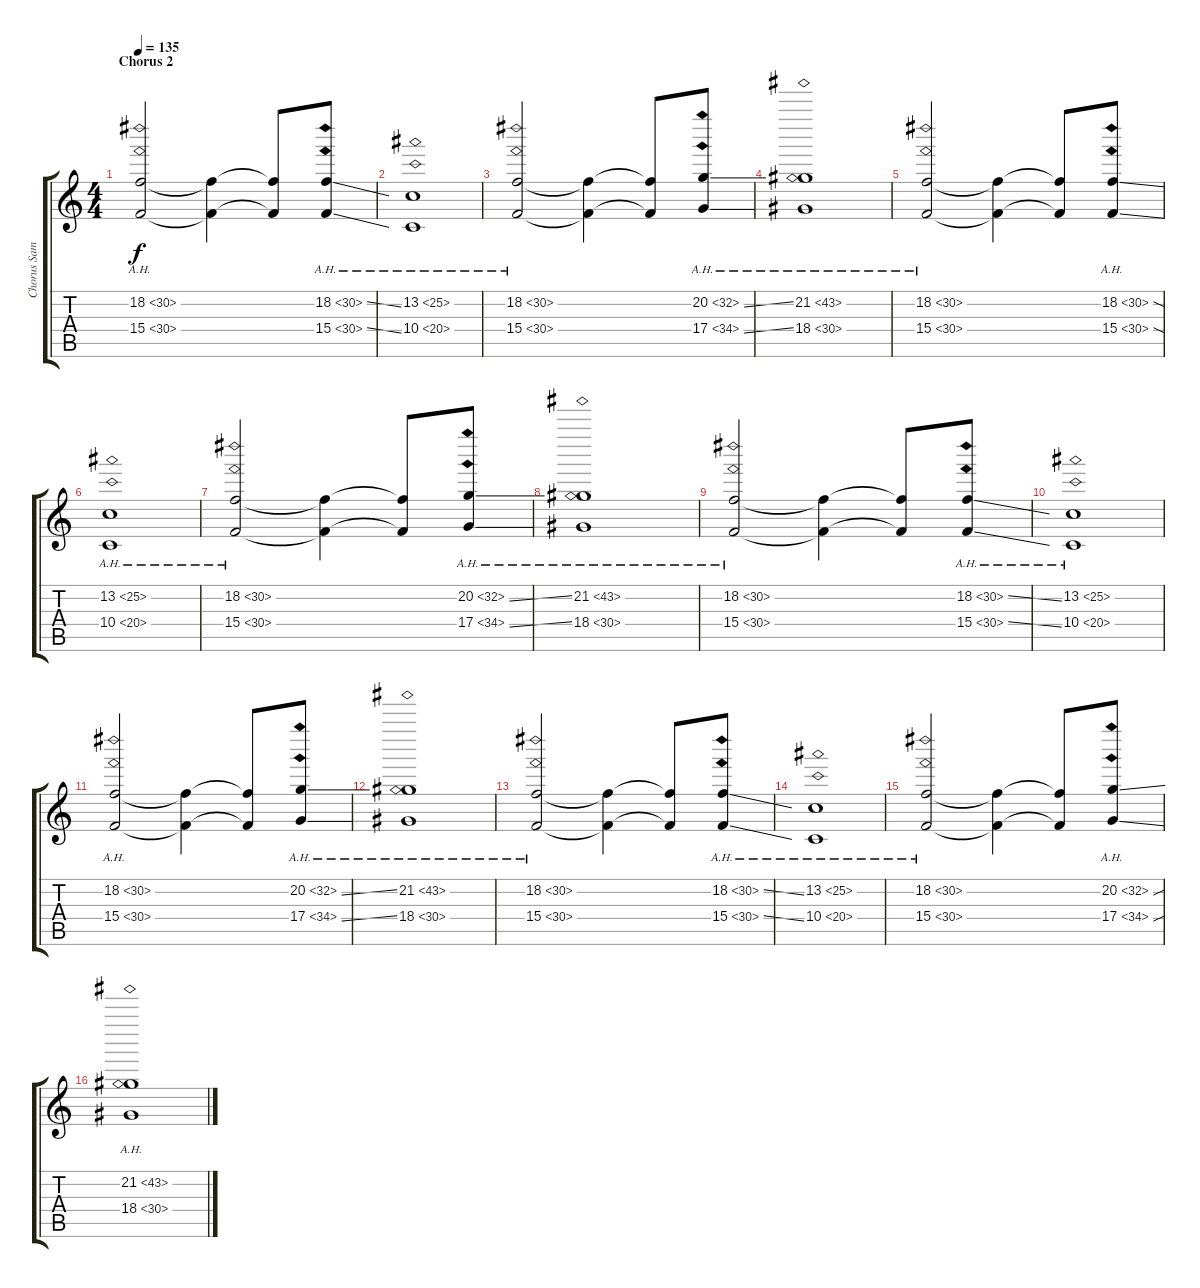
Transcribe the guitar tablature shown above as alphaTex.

\track ("Chorus Sample" "Chorus Sam") {instrument lead2sawtooth}
\staff {score tabs}
\tuning (E4 B3 G3 D3 A2 E2) {hide}
\ts (4 4)
\section ("" "Chorus 2")
\tempo 135
\clef g2
\ks c
(18.2{ah 12} 15.4{ah 15}).2{dy f} (18.2{t} 15.4{t}).4 (18.2{t} 15.4{t}).8 (18.2{ah 12 ss} 15.4{ah 15 ss}).8 |
(13.2{ah 12} 10.4{ah 10}).1 |
(18.2{ah 12} 15.4{ah 15}).2 (18.2{t} 15.4{t}).4 (18.2{t} 15.4{t}).8 (20.2{ah 12 ss} 17.4{ah 17 ss}).8 |
(21.2{ah 22} 18.4{ah 12}).1 |
(18.2{ah 12} 15.4{ah 15}).2 (18.2{t} 15.4{t}).4 (18.2{t} 15.4{t}).8 (18.2{ah 12 ss} 15.4{ah 15 ss}).8 |
(13.2{ah 12} 10.4{ah 10}).1 |
(18.2{ah 12} 15.4{ah 15}).2 (18.2{t} 15.4{t}).4 (18.2{t} 15.4{t}).8 (20.2{ah 12 ss} 17.4{ah 17 ss}).8 |
(21.2{ah 22} 18.4{ah 12}).1 |
(18.2{ah 12} 15.4{ah 15}).2 (18.2{t} 15.4{t}).4 (18.2{t} 15.4{t}).8 (18.2{ah 12 ss} 15.4{ah 15 ss}).8 |
(13.2{ah 12} 10.4{ah 10}).1 |
(18.2{ah 12} 15.4{ah 15}).2 (18.2{t} 15.4{t}).4 (18.2{t} 15.4{t}).8 (20.2{ah 12 ss} 17.4{ah 17 ss}).8 |
(21.2{ah 22} 18.4{ah 12}).1 |
(18.2{ah 12} 15.4{ah 15}).2 (18.2{t} 15.4{t}).4 (18.2{t} 15.4{t}).8 (18.2{ah 12 ss} 15.4{ah 15 ss}).8 |
(13.2{ah 12} 10.4{ah 10}).1 |
(18.2{ah 12} 15.4{ah 15}).2 (18.2{t} 15.4{t}).4 (18.2{t} 15.4{t}).8 (20.2{ah 12 ss} 17.4{ah 17 ss}).8 |
(21.2{ah 22} 18.4{ah 12}).1
